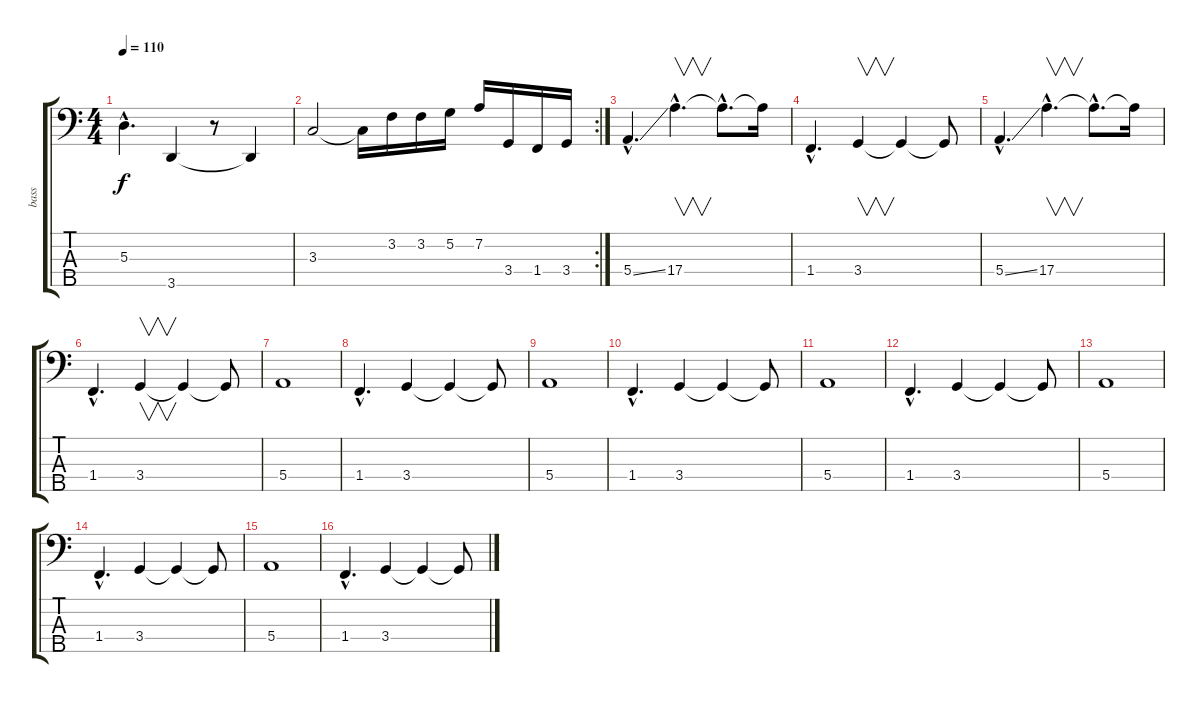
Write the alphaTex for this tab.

\track ("bass" "bass") {instrument electricbassfinger}
\staff {score tabs}
\tuning (G2 D2 A1 E1 B0) {hide}
\ts (4 4)
\tempo 110
\clef f4
\ks c
5.3{hac}.4{d dy f} 3.5.4 r.8 3.5{t}.4 |
\rc 2
3.3.2 3.3{t}.16 3.2.16 3.2.16 5.2.16 7.2.16 3.4.16 1.4.16 3.4.16 |
5.4{ss hac}.4{d} 17.4{hac}.4{v d} 17.4{hac t}.8{d} 17.4{t}.16 |
1.4{hac}.4{d} 3.4.4{v} 3.4{t}.4 3.4{t}.8 |
5.4{ss hac}.4{d} 17.4{hac}.4{v d} 17.4{hac t}.8{d} 17.4{t}.16 |
1.4{hac}.4{d} 3.4.4{v} 3.4{t}.4 3.4{t}.8 |
5.4.1 |
1.4{hac}.4{d} 3.4.4 3.4{t}.4 3.4{t}.8 |
5.4.1 |
1.4{hac}.4{d} 3.4.4 3.4{t}.4 3.4{t}.8 |
5.4.1 |
1.4{hac}.4{d} 3.4.4 3.4{t}.4 3.4{t}.8 |
5.4.1 |
1.4{hac}.4{d} 3.4.4 3.4{t}.4 3.4{t}.8 |
5.4.1 |
1.4{hac}.4{d} 3.4.4 3.4{t}.4 3.4{t}.8
